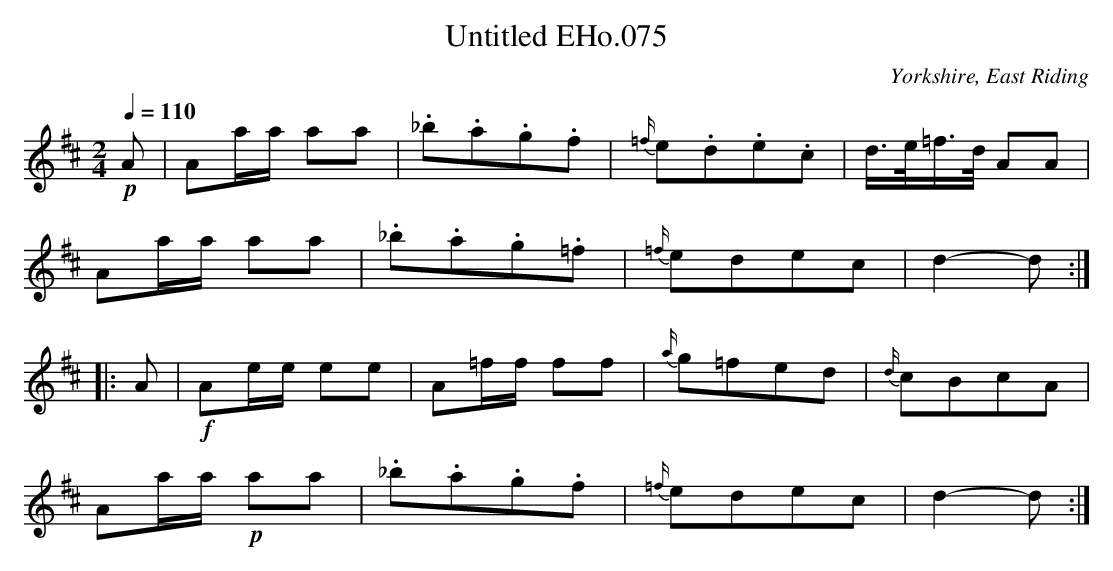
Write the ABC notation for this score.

X:1
T:Untitled EHo.075
M:2/4
L:1/8
Q:1/4=110
O:Yorkshire, East Riding
K:D
!p!A|Aa/a/ aa|._b.a.g.f|{=f/}e.d.e.c|d/>e/=f/>d/ AA|
Aa/a/ aa|._b.a.g.=f|{=f/}edec|d2-d:|
|:A|!f!Ae/e/ ee|A=f/f/ ff|{a/}g=fed|{d/}cBcA|
Aa/a/ !p!aa|._b.a.g.f|{=f/}edec|d2-d:|
